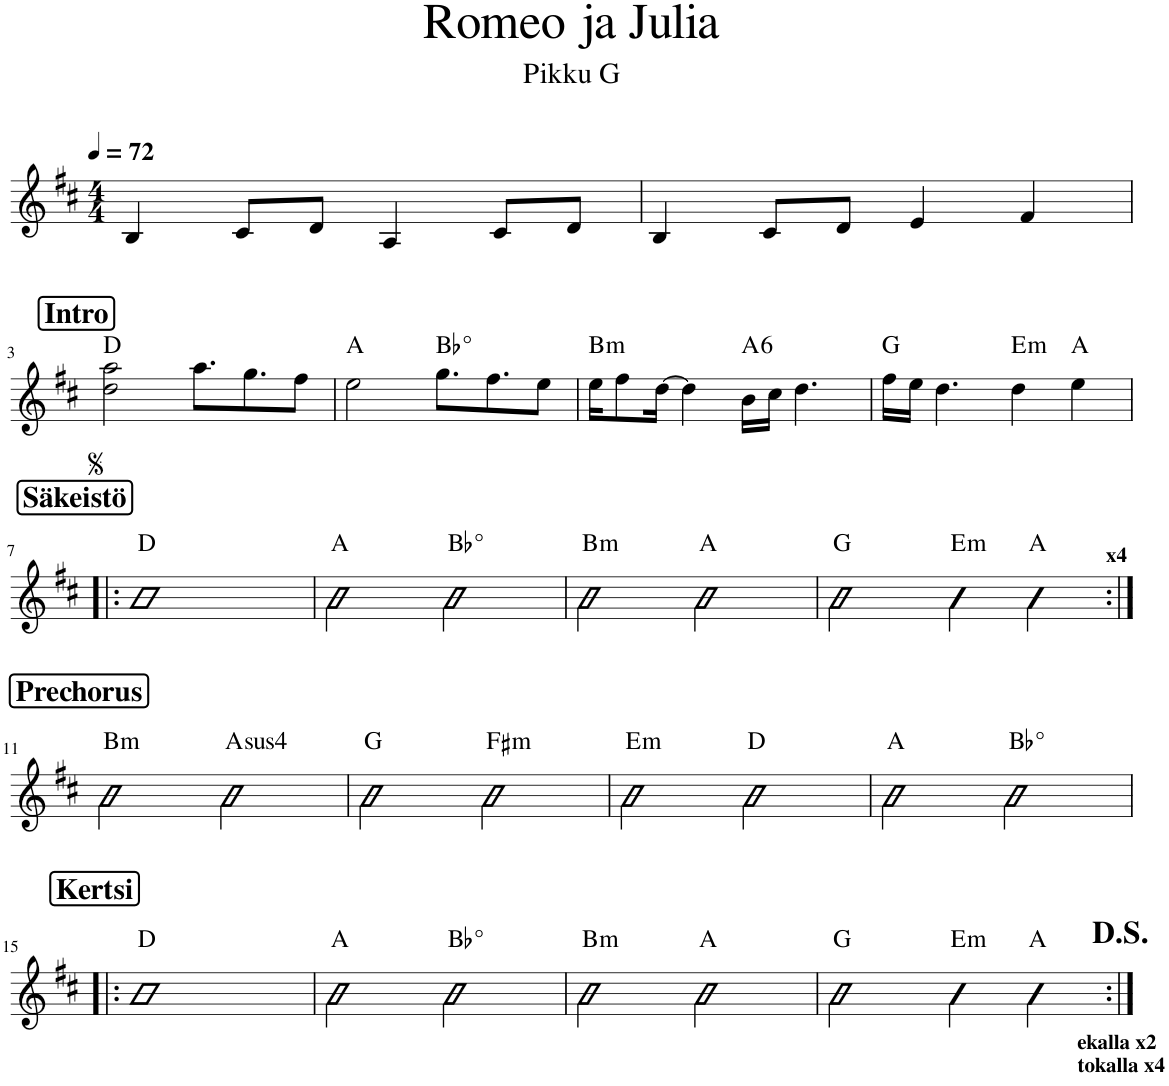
**kern	**harte
*part1	*part1
*staff1	*
*I"Piano	*
*I'Pno.	*
*clefG2	*
*k[f#c#]	*
*M4/4	*
*MM72	*
=1	=1
4B/	.
8c#/L	.
8d/J	.
4A/	.
8c#/L	.
8d/J	.
=2	=2
4B/	.
8c#/L	.
8d/J	.
4e/	.
4f#/	.
!!LO:LB:g=z
!!LO:REH:place=s1:a:B:cj:fs=14:t=Intro
=3	=3
2dd\ 2aa\	D:maj
8.aa\L	.
8.gg\	.
8ff#\J	.
=4	=4
2ee\	A:maj
!	!LO:H:kt=°
8.gg\L	.
8.ff#\	.
8ee\J	.
=5	=5
!	!LO:H:kt=m
16ee\KL	B:min
8ff#\	.
[16dd\Jk	.
4dd\]	.
!	!LO:H:kt=6
16b\LL	A:maj6
16cc#\JJ	.
4.dd\	.
=6	=6
16ff#\LL	G:maj
16ee\JJ	.
4.dd\	.
!	!LO:H:kt=m
4dd\	E:min
4ee\	A:maj
!!LO:LB:g=z
!!LO:REH:place=s1:a:B:cj:fs=14:t=Säkeistö
=7!|:	=7!|:
1g	D:maj
=8	=8
2a\	A:maj
!	!LO:H:kt=°
2a\	.
=9	=9
!	!LO:H:kt=m
2b\	B:min
2b\	A:maj
=10	=10
2b\ 2ee\	G:maj
!	!LO:H:kt=m
4b\	E:min
!LO:TX:a:B:t=x4	!
4b\	A:maj
!!LO:LB:g=z
!!LO:REH:place=s1:a:B:cj:fs=14:t=Prechorus
=11:|!	=11:|!
!	!LO:H:kt=m
2a\	B:min
!	!LO:H:kt=4
2b\	A:sus4
=12	=12
2a\ 2gg\	G:maj
!	!LO:H:kt=m
2g\	F#:min
=13	=13
!	!LO:H:kt=m
2cc#\	E:min
2cc#\	D:maj
=14	=14
2b\	A:maj
!	!LO:H:kt=°
2cc#\	.
!!LO:LB:g=z
!!LO:REH:place=s1:a:B:cj:fs=14:t=Kertsi
=15!|:	=15!|:
1g	D:maj
=16	=16
2a\	A:maj
!	!LO:H:kt=°
2a\	.
=17	=17
!	!LO:H:kt=m
2b\	B:min
2b\	A:maj
=18	=18
2b\ 2ee\	G:maj
!	!LO:H:kt=m
4b\	E:min
!LO:TX:b:B:t=ekalla x2	!
!LO:TX:b:t=tokalla x4	!
4b\	A:maj
=:|!	=:|!
*-	*-
